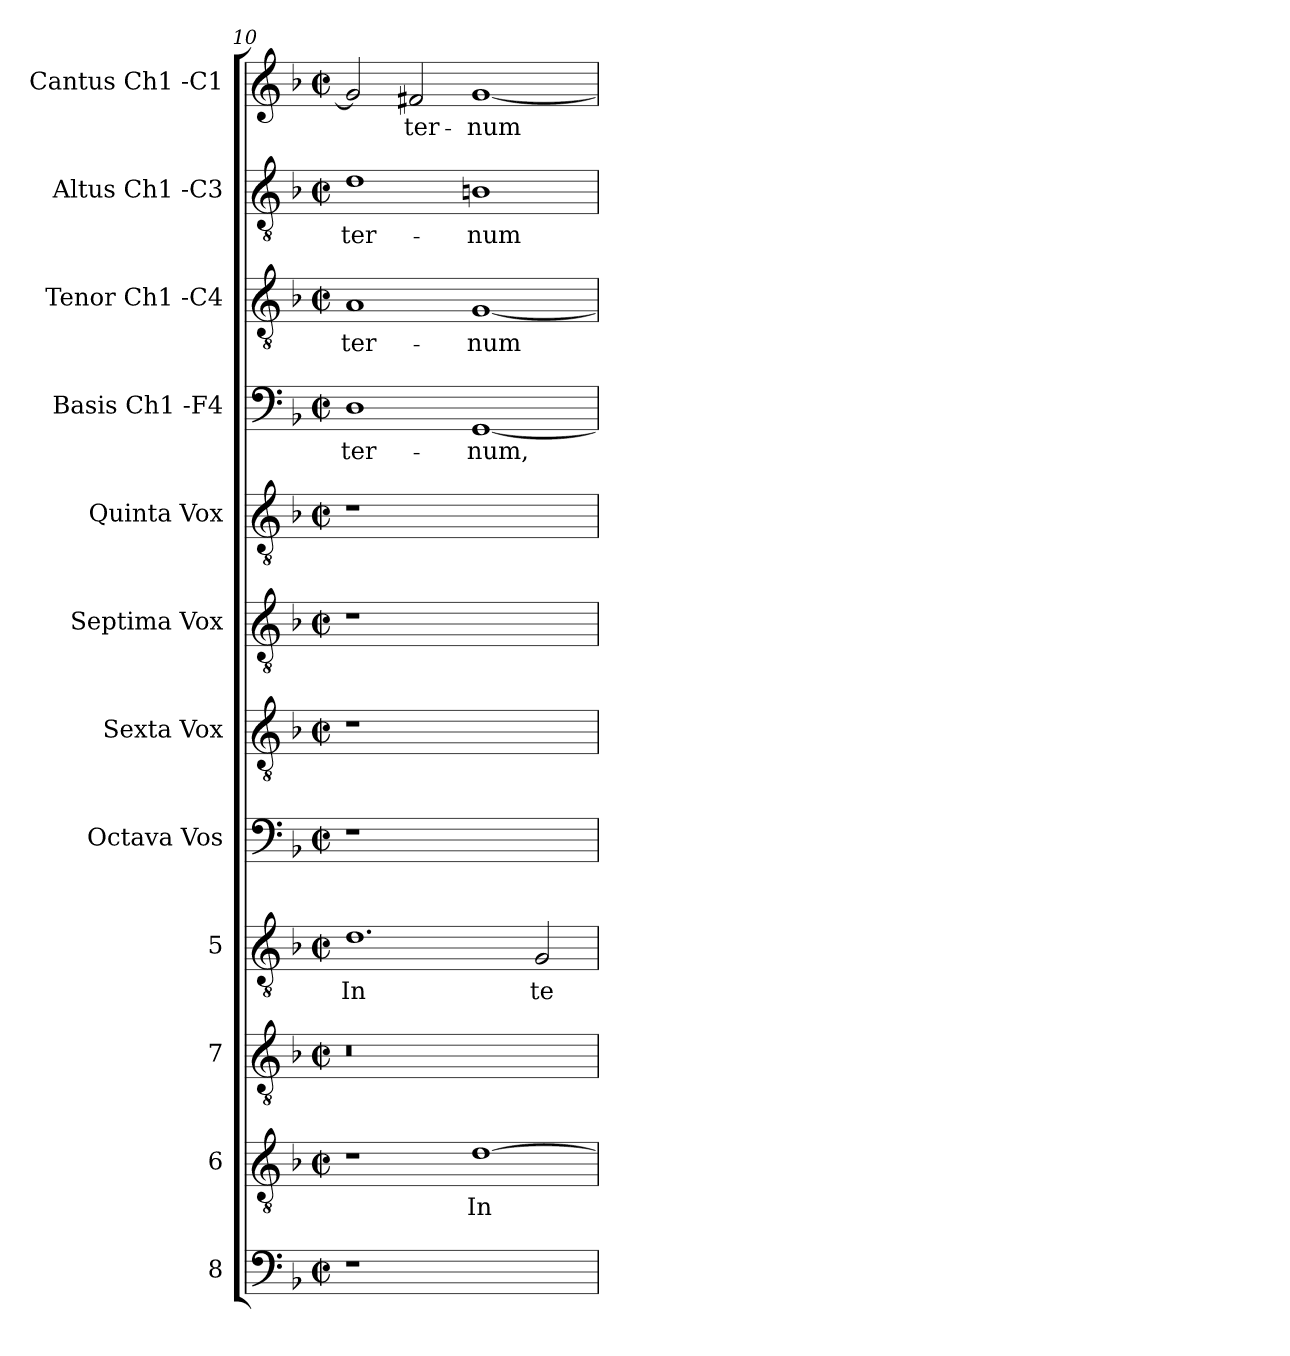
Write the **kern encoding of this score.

**kern	**kern	**text	**kern	**kern	**text	**kern	**kern	**kern	**kern	**kern	**text	**kern	**text	**kern	**text	**kern	**text
*part12	*part11	*part11	*part10	*part9	*part9	*part8	*part7	*part6	*part5	*part4	*part4	*part3	*part3	*part2	*part2	*part1	*part1
*staff12	*staff11	*staff11	*staff10	*staff9	*staff9	*staff8	*staff7	*staff6	*staff5	*staff4	*staff4	*staff3	*staff3	*staff2	*staff2	*staff1	*staff1
*I"8	*I"6	*	*I"7	*I"5	*	*I"Octava  Vos	*I"Sexta  Vox	*I"Septima  Vox	*I"Quinta  Vox	*I"Basis  Ch1 -F4	*	*I"Tenor  Ch1 -C4	*	*I"Altus  Ch1 -C3	*	*I"Cantus  Ch1 -C1	*
*	*	*	*	*	*	*	*	*	*	*I'B	*	*I'T	*	*I'A	*	*I'C	*
*clefF4	*clefGv2	*	*clefGv2	*clefGv2	*	*clefF4	*clefGv2	*clefGv2	*clefGv2	*clefF4	*	*clefGv2	*	*clefGv2	*	*clefG2	*
*k[b-]	*k[b-]	*	*k[b-]	*k[b-]	*	*k[b-]	*k[b-]	*k[b-]	*k[b-]	*k[b-]	*	*k[b-]	*	*k[b-]	*	*k[b-]	*
*F:	*F:	*	*F:	*F:	*	*F:	*F:	*F:	*F:	*F:	*	*F:	*	*F:	*	*F:	*
*M2/2	*M2/2	*	*M2/2	*M2/2	*	*M2/2	*M2/2	*M2/2	*M2/2	*M2/2	*	*M2/2	*	*M2/2	*	*M2/2	*
*met(c|)	*met(c|)	*	*met(c|)	*met(c|)	*	*met(c|)	*met(c|)	*met(c|)	*met(c|)	*met(c|)	*	*met(c|)	*	*met(c|)	*	*met(c|)	*
=10	=10	=10	=10	=10	=10	=10	=10	=10	=10	=10	=10	=10	=10	=10	=10	=10	=10
!	!	!	!	!	!LO:LY:b:cj	!	!	!	!	!	!LO:LY:b:cj	!	!LO:LY:b:cj	!	!LO:LY:b:cj	!	!LO:LY:b:cj
1r	1r	.	0r	1.d	In	1r	1r	1r	1r	1D	-ter-	1A	-ter-	1d	-ter-	2g/]	--
!	!	!	!	!	!	!	!	!	!	!	!	!	!	!	!	!	!LO:LY:b:cj
.	.	.	.	.	.	.	.	.	.	.	.	.	.	.	.	2f#X/	-ter-
!	!	!LO:LY:b:cj	!	!	!	!	!	!	!	!	!LO:LY:b:cj	!	!LO:LY:b:cj	!	!LO:LY:b:cj	!	!LO:LY:b:cj
1ryy	[>1d	In	.	.	.	1ryy	1ryy	1ryy	1ryy	[<1GG	-num,	[<1G	-num	1Bn	-num	[<1g	-num
!	!	!	!	!	!LO:LY:b:cj	!	!	!	!	!	!	!	!	!	!	!	!
.	.	.	.	2G/	te	.	.	.	.	.	.	.	.	.	.	.	.
=	=	=	=	=	=	=	=	=	=	=	=	=	=	=	=	=	=
*-	*-	*-	*-	*-	*-	*-	*-	*-	*-	*-	*-	*-	*-	*-	*-	*-	*-
